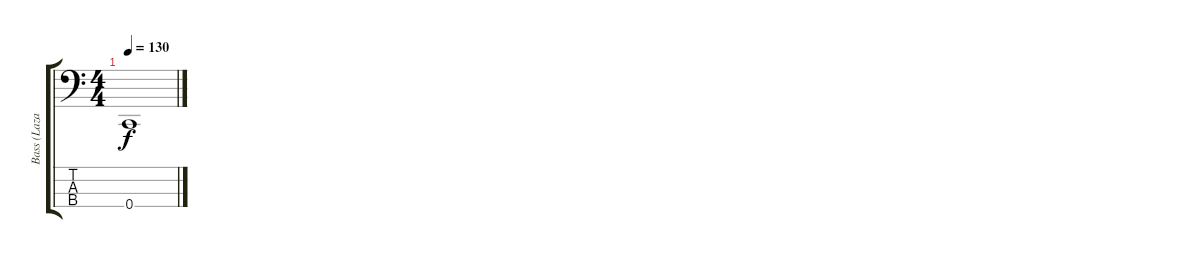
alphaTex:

\track ("Bass (Lazarro Piña)" "Bass (Laza") {instrument electricbasspick}
\staff {score tabs}
\tuning (F2 C2 G1 C1) {hide}
\ts (4 4)
\tempo 130
\clef f4
\ks c
0.4.1{dy f}
